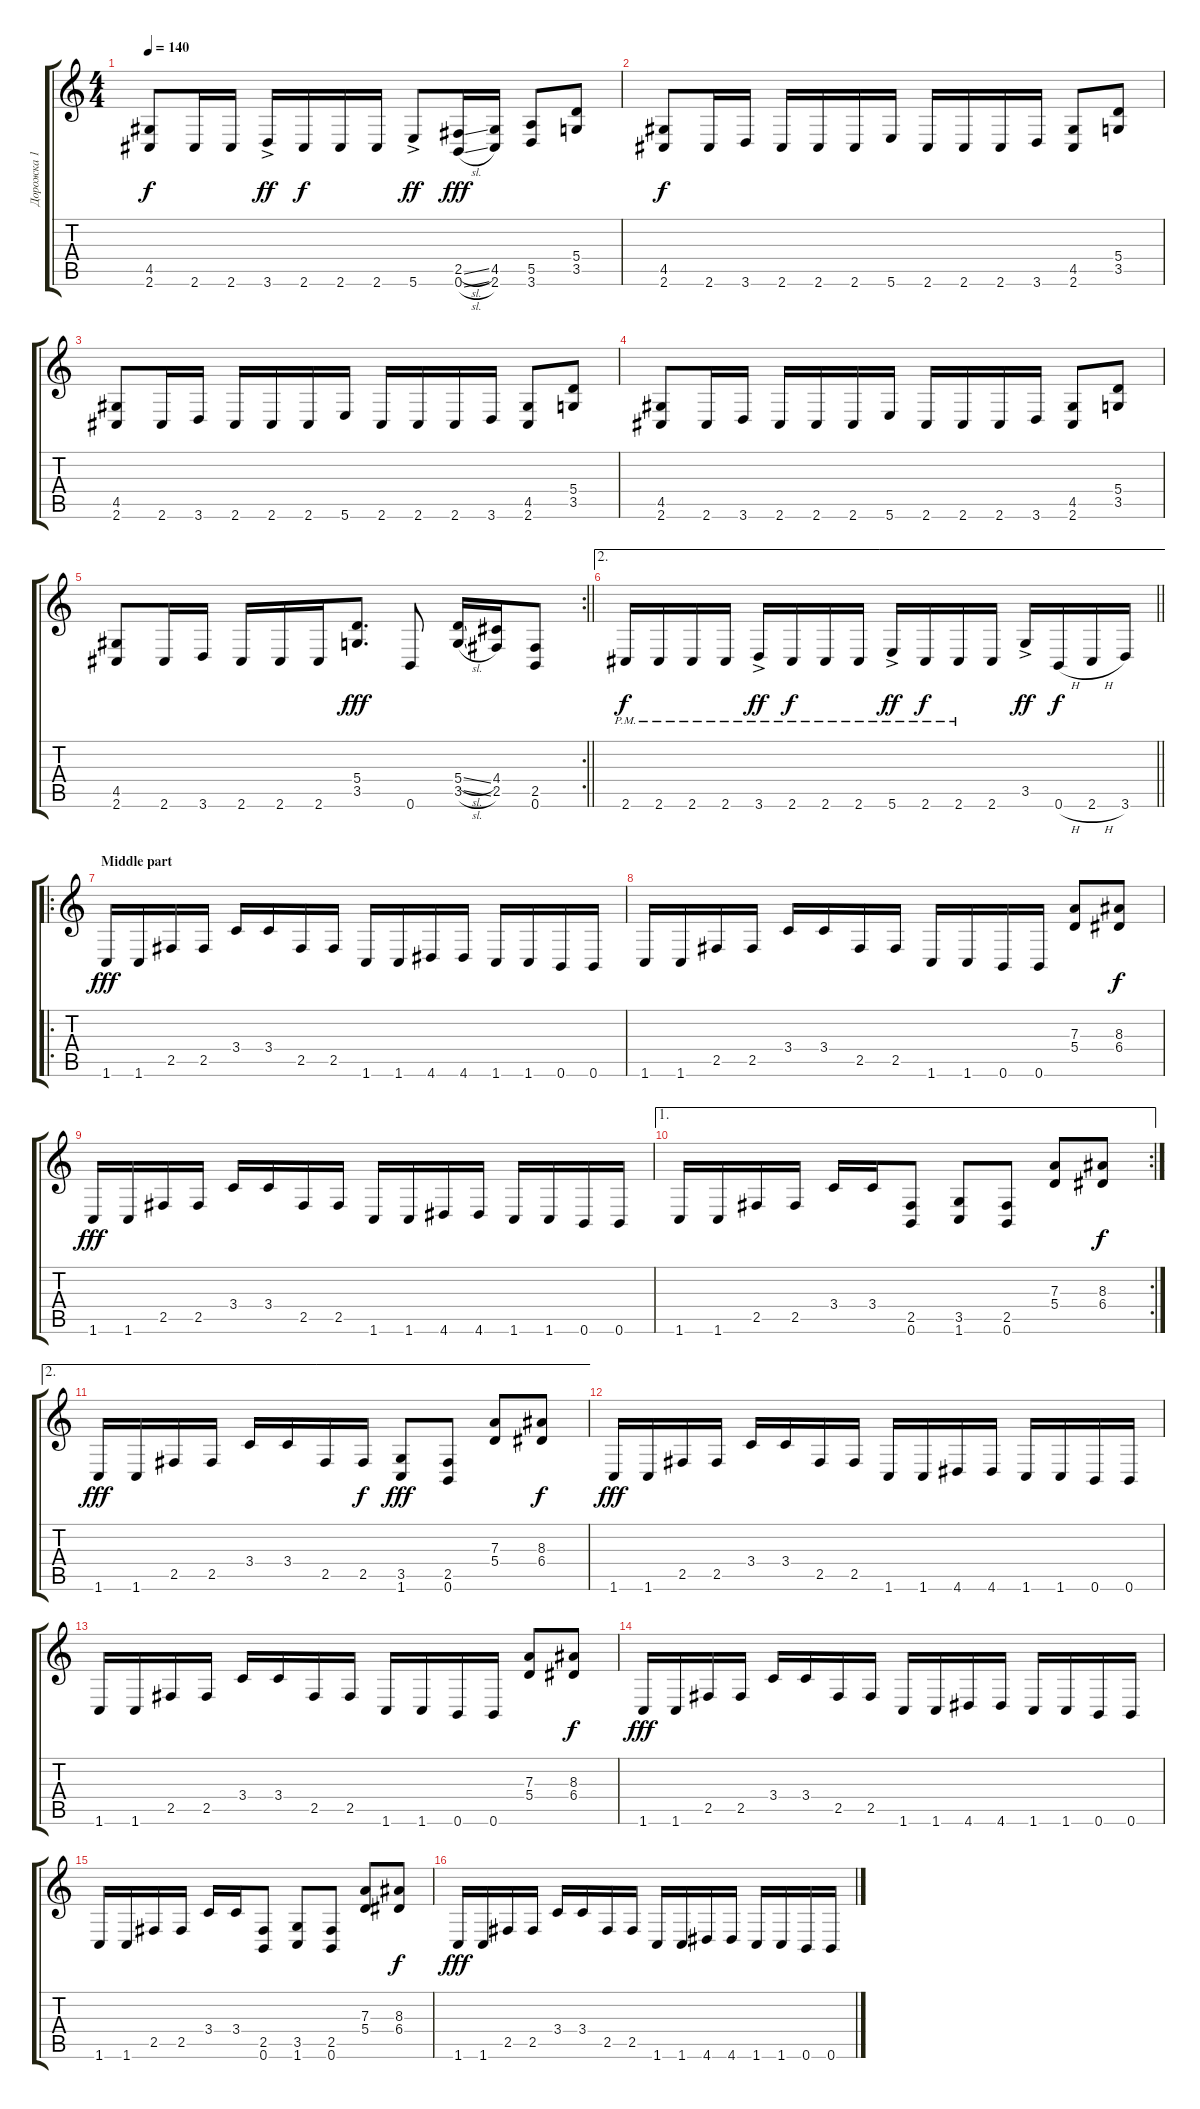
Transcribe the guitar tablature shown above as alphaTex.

\track ("Дорожка 1" "Дорожка 1") {instrument distortionguitar}
\staff {score tabs}
\tuning (B3 Gb3 D3 A2 E2 B1) {hide}
\ts (4 4)
\tempo 140
\clef g2
\ks c
(4.5 2.6).8{dy f} 2.6.16 2.6.16 3.6{ac}.16{dy ff} 2.6.16{dy f} 2.6.16 2.6.16 5.6{ac}.8{dy ff} (2.5{sl} 0.6{sl}).16{dy fff} (4.5 2.6).16 (5.5 3.6).8 (5.4 3.5).8 |
(4.5 2.6).8{dy f} 2.6.16 3.6.16 2.6.16 2.6.16 2.6.16 5.6.16 2.6.16 2.6.16 2.6.16 3.6.16 (4.5 2.6).8 (5.4 3.5).8 |
(4.5 2.6).8 2.6.16 3.6.16 2.6.16 2.6.16 2.6.16 5.6.16 2.6.16 2.6.16 2.6.16 3.6.16 (4.5 2.6).8 (5.4 3.5).8 |
(4.5 2.6).8 2.6.16 3.6.16 2.6.16 2.6.16 2.6.16 5.6.16 2.6.16 2.6.16 2.6.16 3.6.16 (4.5 2.6).8 (5.4 3.5).8 |
\rc 2
\barLineRight lightlight
(4.5 2.6).8 2.6.16 3.6.16 2.6.16 2.6.16 2.6.16 (5.4 3.5).8{d dy fff} 0.6.8 (5.4{sl} 3.5{sl}).16 (4.4 2.5).16 (2.5 0.6).8 |
\ae 2
\barLineRight lightlight
2.6{pm}.16{dy f} 2.6{pm}.16 2.6{pm}.16 2.6{pm}.16 3.6{ac pm}.16{dy ff} 2.6{pm}.16{dy f} 2.6{pm}.16 2.6{pm}.16 5.6{ac pm}.16{dy ff} 2.6{pm}.16{dy f} 2.6{pm}.16 2.6.16 3.5{ac}.16{dy ff} 0.6{h}.16{dy f} 2.6{h}.16 3.6.16 |
\ro
\section ("" "Middle part")
1.6.16{dy fff} 1.6.16 2.5.16 2.5.16 3.4.16 3.4.16 2.5.16 2.5.16 1.6.16 1.6.16 4.6.16 4.6.16 1.6.16 1.6.16 0.6.16 0.6.16 |
1.6.16 1.6.16 2.5.16 2.5.16 3.4.16 3.4.16 2.5.16 2.5.16 1.6.16 1.6.16 0.6.16 0.6.16 (7.3 5.4).8 (8.3 6.4).8{dy f} |
1.6.16{dy fff} 1.6.16 2.5.16 2.5.16 3.4.16 3.4.16 2.5.16 2.5.16 1.6.16 1.6.16 4.6.16 4.6.16 1.6.16 1.6.16 0.6.16 0.6.16 |
\ae 1
\rc 2
1.6.16 1.6.16 2.5.16 2.5.16 3.4.16 3.4.16 (2.5 0.6).8 (3.5 1.6).8 (2.5 0.6).8 (7.3 5.4).8 (8.3 6.4).8{dy f} |
\ae 2
1.6.16{dy fff} 1.6.16 2.5.16 2.5.16 3.4.16 3.4.16 2.5.16 2.5.16{dy f} (3.5 1.6).8{dy fff} (2.5 0.6).8 (7.3 5.4).8 (8.3 6.4).8{dy f} |
1.6.16{dy fff} 1.6.16 2.5.16 2.5.16 3.4.16 3.4.16 2.5.16 2.5.16 1.6.16 1.6.16 4.6.16 4.6.16 1.6.16 1.6.16 0.6.16 0.6.16 |
1.6.16 1.6.16 2.5.16 2.5.16 3.4.16 3.4.16 2.5.16 2.5.16 1.6.16 1.6.16 0.6.16 0.6.16 (7.3 5.4).8 (8.3 6.4).8{dy f} |
1.6.16{dy fff} 1.6.16 2.5.16 2.5.16 3.4.16 3.4.16 2.5.16 2.5.16 1.6.16 1.6.16 4.6.16 4.6.16 1.6.16 1.6.16 0.6.16 0.6.16 |
1.6.16 1.6.16 2.5.16 2.5.16 3.4.16 3.4.16 (2.5 0.6).8 (3.5 1.6).8 (2.5 0.6).8 (7.3 5.4).8 (8.3 6.4).8{dy f} |
1.6.16{dy fff} 1.6.16 2.5.16 2.5.16 3.4.16 3.4.16 2.5.16 2.5.16 1.6.16 1.6.16 4.6.16 4.6.16 1.6.16 1.6.16 0.6.16 0.6.16
